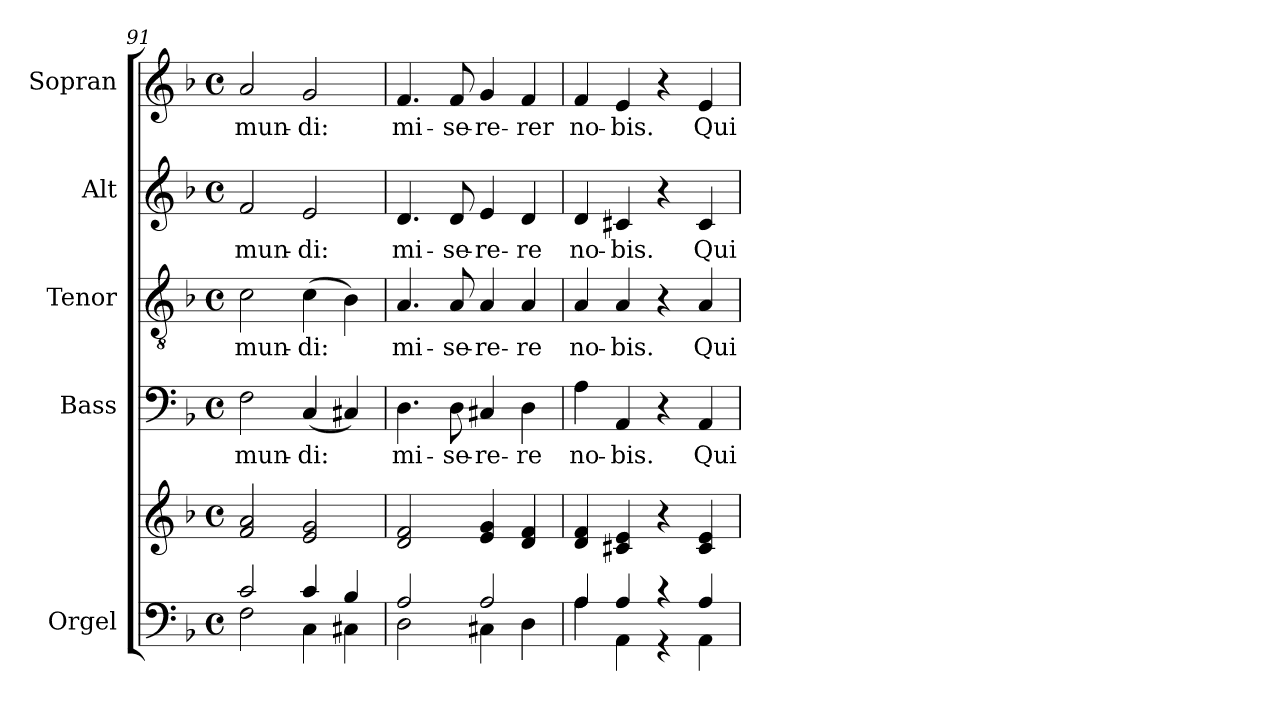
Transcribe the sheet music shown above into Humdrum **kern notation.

**kern	**kern	**kern	**text	**kern	**text	**kern	**text	**kern	**text
*part5	*part5	*part4	*part4	*part3	*part3	*part2	*part2	*part1	*part1
*staff6	*staff5	*staff4	*staff4	*staff3	*staff3	*staff2	*staff2	*staff1	*staff1
*I"Orgel	*	*I"Bass	*	*I"Tenor	*	*I"Alt	*	*I"Sopran	*
*I'Org.	*	*I'B.	*	*I'T.	*	*I'A.	*	*I'S.	*
*clefF4	*clefG2	*clefF4	*	*clefGv2	*	*clefG2	*	*clefG2	*
*k[b-]	*k[b-]	*k[b-]	*	*k[b-]	*	*k[b-]	*	*k[b-]	*
*F:	*F:	*F:	*	*F:	*	*F:	*	*F:	*
*M4/4	*M4/4	*M4/4	*	*M4/4	*	*M4/4	*	*M4/4	*
*met(c)	*met(c)	*met(c)	*	*met(c)	*	*met(c)	*	*met(c)	*
=91	=91	=91	=91	=91	=91	=91	=91	=91	=91
*^	*	*	*	*	*	*	*	*	*
2c/	2F\	2f/ 2a/	2F\	mun-	2c\	mun-	2f/	mun-	2a/	mun-
4c/	4C\	2e/ 2g/	(4C/	-di:	(4c\	-di:	2e/	-di:	2g/	-di:
4B-/	4C#X\	.	4C#X/)	.	4B-\)	.	.	.	.	.
=92	=92	=92	=92	=92	=92	=92	=92	=92	=92	=92
2A/	2D\	2d/ 2f/	4.D\	mi-	4.A/	mi-	4.d/	mi-	4.f/	mi-
.	.	.	8D\	-se-	8A/	-se-	8d/	-se-	8f/	-se-
2A/	4C#X\	4e/ 4g/	4C#X/	-re-	4A/	-re-	4e/	-re-	4g/	-re-
.	4D\	4d/ 4f/	4D\	-re	4A/	-re	4d/	-re	4f/	-rer
=93	=93	=93	=93	=93	=93	=93	=93	=93	=93	=93
4A/	4A\	4d/ 4f/	4A\	no-	4A/	no-	4d/	no-	4f/	no-
4A/	4AA\	4c#X/ 4e/	4AA/	-bis.	4A/	-bis.	4c#X/	-bis.	4e/	-bis.
4r	4r	4r	4r	.	4r	.	4r	.	4r	.
4A/	4AA\	4c#/ 4e/	4AA/	Qui	4A/	Qui	4c#/	Qui	4e/	Qui
*v	*v	*	*	*	*	*	*	*	*	*
=	=	=	=	=	=	=	=	=	=
*-	*-	*-	*-	*-	*-	*-	*-	*-	*-
